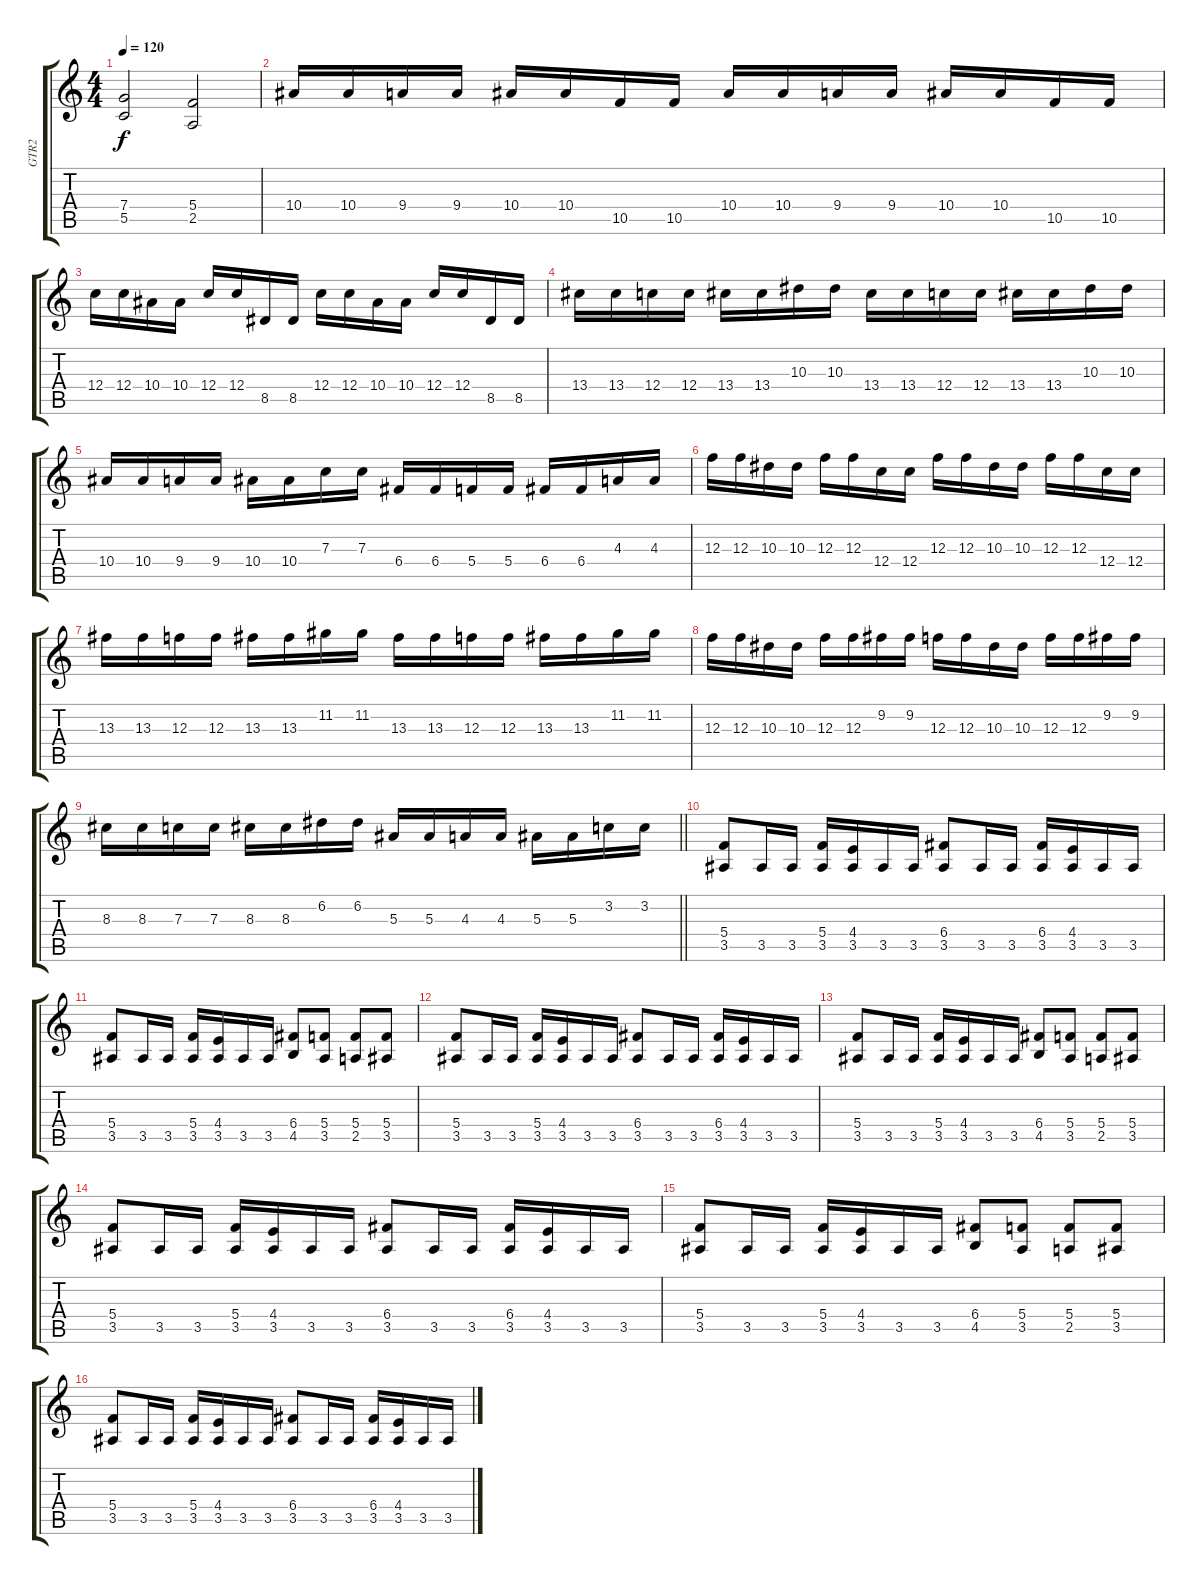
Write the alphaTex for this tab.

\track ("GTR2" "GTR2") {instrument overdrivenguitar}
\staff {score tabs}
\tuning (D4 A3 F3 C3 G2 D2) {hide}
\ts (4 4)
\tempo 120
\clef g2
\ks c
(7.4 5.5).2{dy f} (5.4 2.5).2 |
10.4.16 10.4.16 9.4.16 9.4.16 10.4.16 10.4.16 10.5.16 10.5.16 10.4.16 10.4.16 9.4.16 9.4.16 10.4.16 10.4.16 10.5.16 10.5.16 |
12.4.16 12.4.16 10.4.16 10.4.16 12.4.16 12.4.16 8.5.16 8.5.16 12.4.16 12.4.16 10.4.16 10.4.16 12.4.16 12.4.16 8.5.16 8.5.16 |
13.4.16 13.4.16 12.4.16 12.4.16 13.4.16 13.4.16 10.3.16 10.3.16 13.4.16 13.4.16 12.4.16 12.4.16 13.4.16 13.4.16 10.3.16 10.3.16 |
10.4.16 10.4.16 9.4.16 9.4.16 10.4.16 10.4.16 7.3.16 7.3.16 6.4.16 6.4.16 5.4.16 5.4.16 6.4.16 6.4.16 4.3.16 4.3.16 |
12.3.16 12.3.16 10.3.16 10.3.16 12.3.16 12.3.16 12.4.16 12.4.16 12.3.16 12.3.16 10.3.16 10.3.16 12.3.16 12.3.16 12.4.16 12.4.16 |
13.3.16 13.3.16 12.3.16 12.3.16 13.3.16 13.3.16 11.2.16 11.2.16 13.3.16 13.3.16 12.3.16 12.3.16 13.3.16 13.3.16 11.2.16 11.2.16 |
12.3.16 12.3.16 10.3.16 10.3.16 12.3.16 12.3.16 9.2.16 9.2.16 12.3.16 12.3.16 10.3.16 10.3.16 12.3.16 12.3.16 9.2.16 9.2.16 |
\barLineRight lightlight
8.3.16 8.3.16 7.3.16 7.3.16 8.3.16 8.3.16 6.2.16 6.2.16 5.3.16 5.3.16 4.3.16 4.3.16 5.3.16 5.3.16 3.2.16 3.2.16 |
(5.4 3.5).8 3.5.16 3.5.16 (5.4 3.5).16 (4.4 3.5).16 3.5.16 3.5.16 (6.4 3.5).8 3.5.16 3.5.16 (6.4 3.5).16 (4.4 3.5).16 3.5.16 3.5.16 |
(5.4 3.5).8 3.5.16 3.5.16 (5.4 3.5).16 (4.4 3.5).16 3.5.16 3.5.16 (6.4 4.5).8 (5.4 3.5).8 (5.4 2.5).8 (5.4 3.5).8 |
(5.4 3.5).8 3.5.16 3.5.16 (5.4 3.5).16 (4.4 3.5).16 3.5.16 3.5.16 (6.4 3.5).8 3.5.16 3.5.16 (6.4 3.5).16 (4.4 3.5).16 3.5.16 3.5.16 |
(5.4 3.5).8 3.5.16 3.5.16 (5.4 3.5).16 (4.4 3.5).16 3.5.16 3.5.16 (6.4 4.5).8 (5.4 3.5).8 (5.4 2.5).8 (5.4 3.5).8 |
(5.4 3.5).8 3.5.16 3.5.16 (5.4 3.5).16 (4.4 3.5).16 3.5.16 3.5.16 (6.4 3.5).8 3.5.16 3.5.16 (6.4 3.5).16 (4.4 3.5).16 3.5.16 3.5.16 |
(5.4 3.5).8 3.5.16 3.5.16 (5.4 3.5).16 (4.4 3.5).16 3.5.16 3.5.16 (6.4 4.5).8 (5.4 3.5).8 (5.4 2.5).8 (5.4 3.5).8 |
(5.4 3.5).8 3.5.16 3.5.16 (5.4 3.5).16 (4.4 3.5).16 3.5.16 3.5.16 (6.4 3.5).8 3.5.16 3.5.16 (6.4 3.5).16 (4.4 3.5).16 3.5.16 3.5.16
